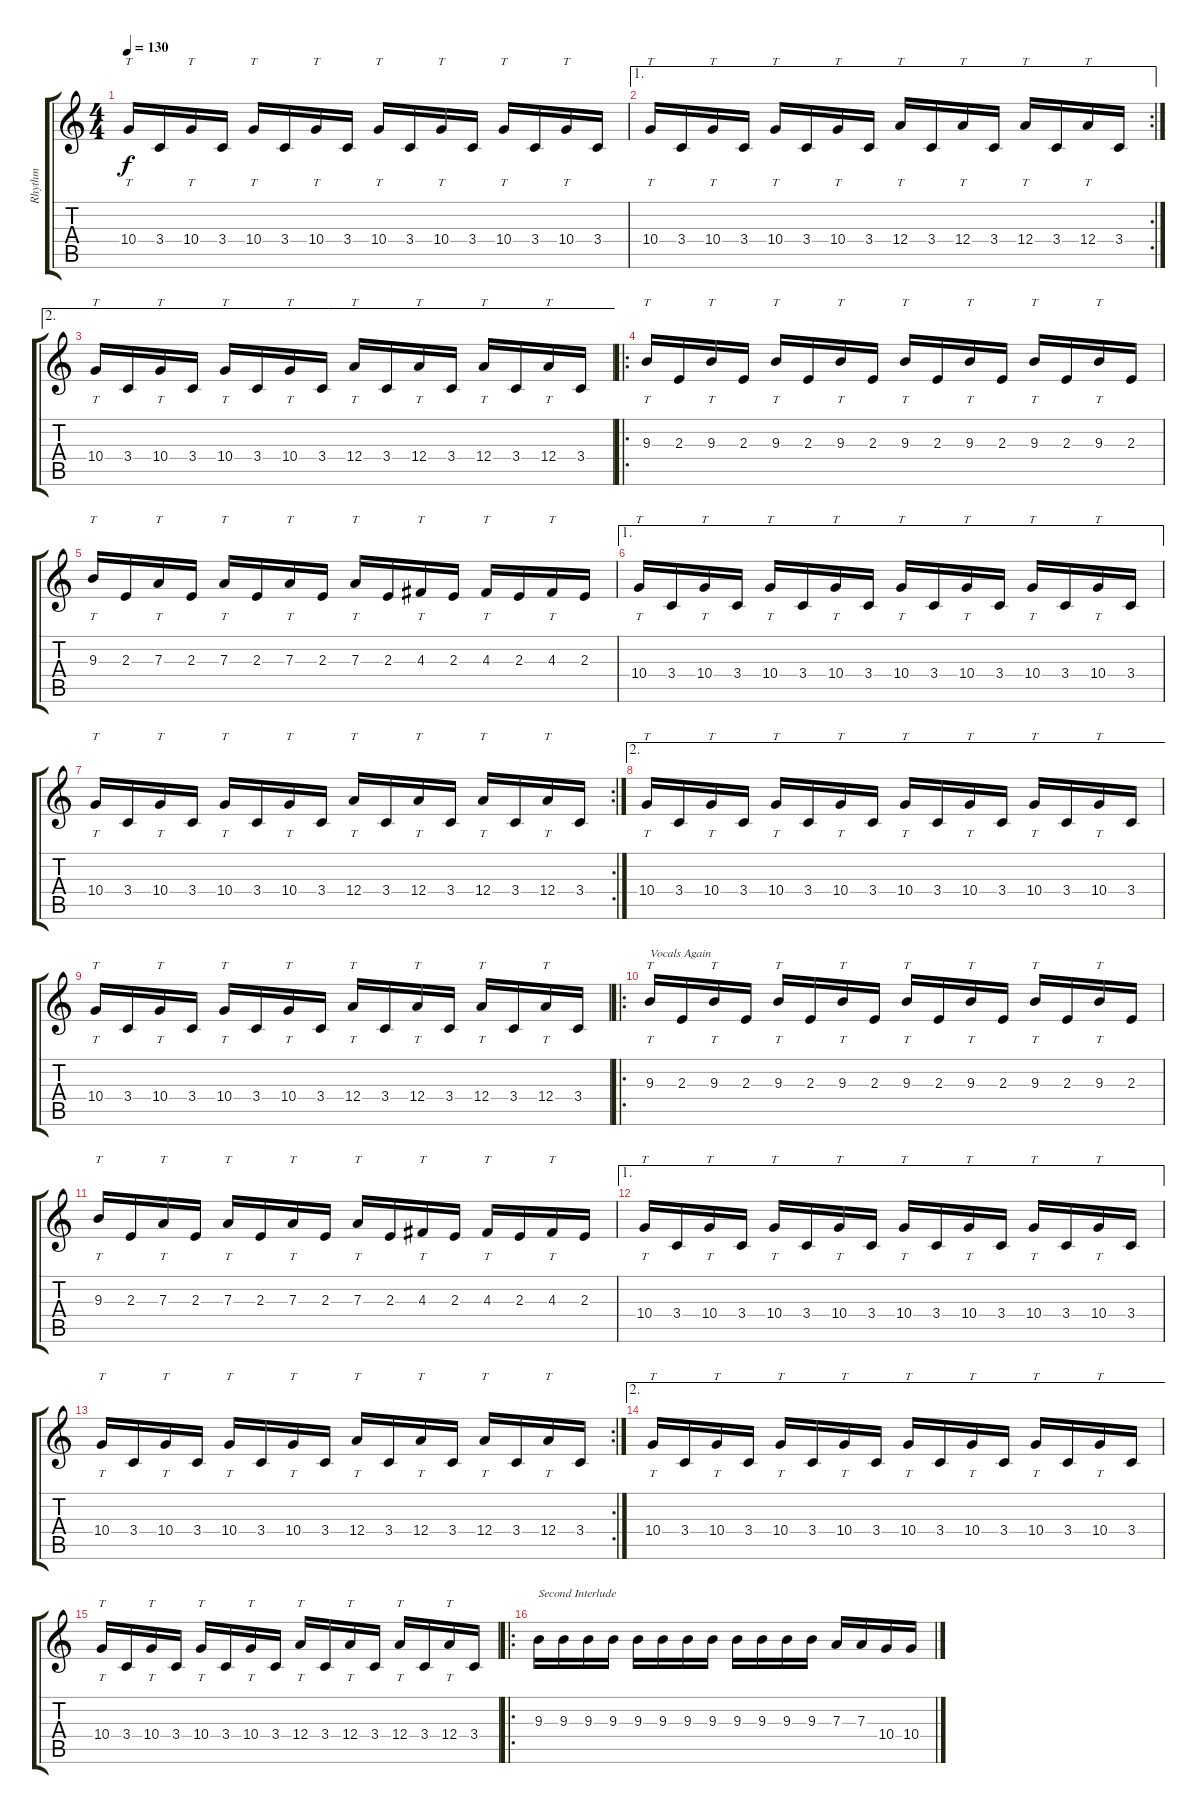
\track ("Rhythm" "Rhythm") {instrument distortionguitar}
\staff {score tabs}
\tuning (B3 Gb3 D3 A2 E2 B1) {hide}
\ts (4 4)
\tempo 130
\clef g2
\ks c
10.4.16{tt dy f} 3.4.16 10.4.16{tt} 3.4.16 10.4.16{tt} 3.4.16 10.4.16{tt} 3.4.16 10.4.16{tt} 3.4.16 10.4.16{tt} 3.4.16 10.4.16{tt} 3.4.16 10.4.16{tt} 3.4.16 |
\ae 1
\rc 2
10.4.16{tt} 3.4.16 10.4.16{tt} 3.4.16 10.4.16{tt} 3.4.16 10.4.16{tt} 3.4.16 12.4.16{tt} 3.4.16 12.4.16{tt} 3.4.16 12.4.16{tt} 3.4.16 12.4.16{tt} 3.4.16 |
\ae 2
10.4.16{tt} 3.4.16 10.4.16{tt} 3.4.16 10.4.16{tt} 3.4.16 10.4.16{tt} 3.4.16 12.4.16{tt} 3.4.16 12.4.16{tt} 3.4.16 12.4.16{tt} 3.4.16 12.4.16{tt} 3.4.16 |
\ro
9.3.16{tt} 2.3.16 9.3.16{tt} 2.3.16 9.3.16{tt} 2.3.16 9.3.16{tt} 2.3.16 9.3.16{tt} 2.3.16 9.3.16{tt} 2.3.16 9.3.16{tt} 2.3.16 9.3.16{tt} 2.3.16 |
9.3.16{tt} 2.3.16 7.3.16{tt} 2.3.16 7.3.16{tt} 2.3.16 7.3.16{tt} 2.3.16 7.3.16{tt} 2.3.16 4.3.16{tt} 2.3.16 4.3.16{tt} 2.3.16 4.3.16{tt} 2.3.16 |
\ae 1
10.4.16{tt} 3.4.16 10.4.16{tt} 3.4.16 10.4.16{tt} 3.4.16 10.4.16{tt} 3.4.16 10.4.16{tt} 3.4.16 10.4.16{tt} 3.4.16 10.4.16{tt} 3.4.16 10.4.16{tt} 3.4.16 |
\rc 2
10.4.16{tt} 3.4.16 10.4.16{tt} 3.4.16 10.4.16{tt} 3.4.16 10.4.16{tt} 3.4.16 12.4.16{tt} 3.4.16 12.4.16{tt} 3.4.16 12.4.16{tt} 3.4.16 12.4.16{tt} 3.4.16 |
\ae 2
10.4.16{tt} 3.4.16 10.4.16{tt} 3.4.16 10.4.16{tt} 3.4.16 10.4.16{tt} 3.4.16 10.4.16{tt} 3.4.16 10.4.16{tt} 3.4.16 10.4.16{tt} 3.4.16 10.4.16{tt} 3.4.16 |
10.4.16{tt} 3.4.16 10.4.16{tt} 3.4.16 10.4.16{tt} 3.4.16 10.4.16{tt} 3.4.16 12.4.16{tt} 3.4.16 12.4.16{tt} 3.4.16 12.4.16{tt} 3.4.16 12.4.16{tt} 3.4.16 |
\ro
9.3.16{tt txt "Vocals Again"} 2.3.16 9.3.16{tt} 2.3.16 9.3.16{tt} 2.3.16 9.3.16{tt} 2.3.16 9.3.16{tt} 2.3.16 9.3.16{tt} 2.3.16 9.3.16{tt} 2.3.16 9.3.16{tt} 2.3.16 |
9.3.16{tt} 2.3.16 7.3.16{tt} 2.3.16 7.3.16{tt} 2.3.16 7.3.16{tt} 2.3.16 7.3.16{tt} 2.3.16 4.3.16{tt} 2.3.16 4.3.16{tt} 2.3.16 4.3.16{tt} 2.3.16 |
\ae 1
10.4.16{tt} 3.4.16 10.4.16{tt} 3.4.16 10.4.16{tt} 3.4.16 10.4.16{tt} 3.4.16 10.4.16{tt} 3.4.16 10.4.16{tt} 3.4.16 10.4.16{tt} 3.4.16 10.4.16{tt} 3.4.16 |
\rc 2
10.4.16{tt} 3.4.16 10.4.16{tt} 3.4.16 10.4.16{tt} 3.4.16 10.4.16{tt} 3.4.16 12.4.16{tt} 3.4.16 12.4.16{tt} 3.4.16 12.4.16{tt} 3.4.16 12.4.16{tt} 3.4.16 |
\ae 2
10.4.16{tt} 3.4.16 10.4.16{tt} 3.4.16 10.4.16{tt} 3.4.16 10.4.16{tt} 3.4.16 10.4.16{tt} 3.4.16 10.4.16{tt} 3.4.16 10.4.16{tt} 3.4.16 10.4.16{tt} 3.4.16 |
10.4.16{tt} 3.4.16 10.4.16{tt} 3.4.16 10.4.16{tt} 3.4.16 10.4.16{tt} 3.4.16 12.4.16{tt} 3.4.16 12.4.16{tt} 3.4.16 12.4.16{tt} 3.4.16 12.4.16{tt} 3.4.16 |
\ro
9.3.16{txt "Second Interlude"} 9.3.16 9.3.16 9.3.16 9.3.16 9.3.16 9.3.16 9.3.16 9.3.16 9.3.16 9.3.16 9.3.16 7.3.16 7.3.16 10.4.16 10.4.16
